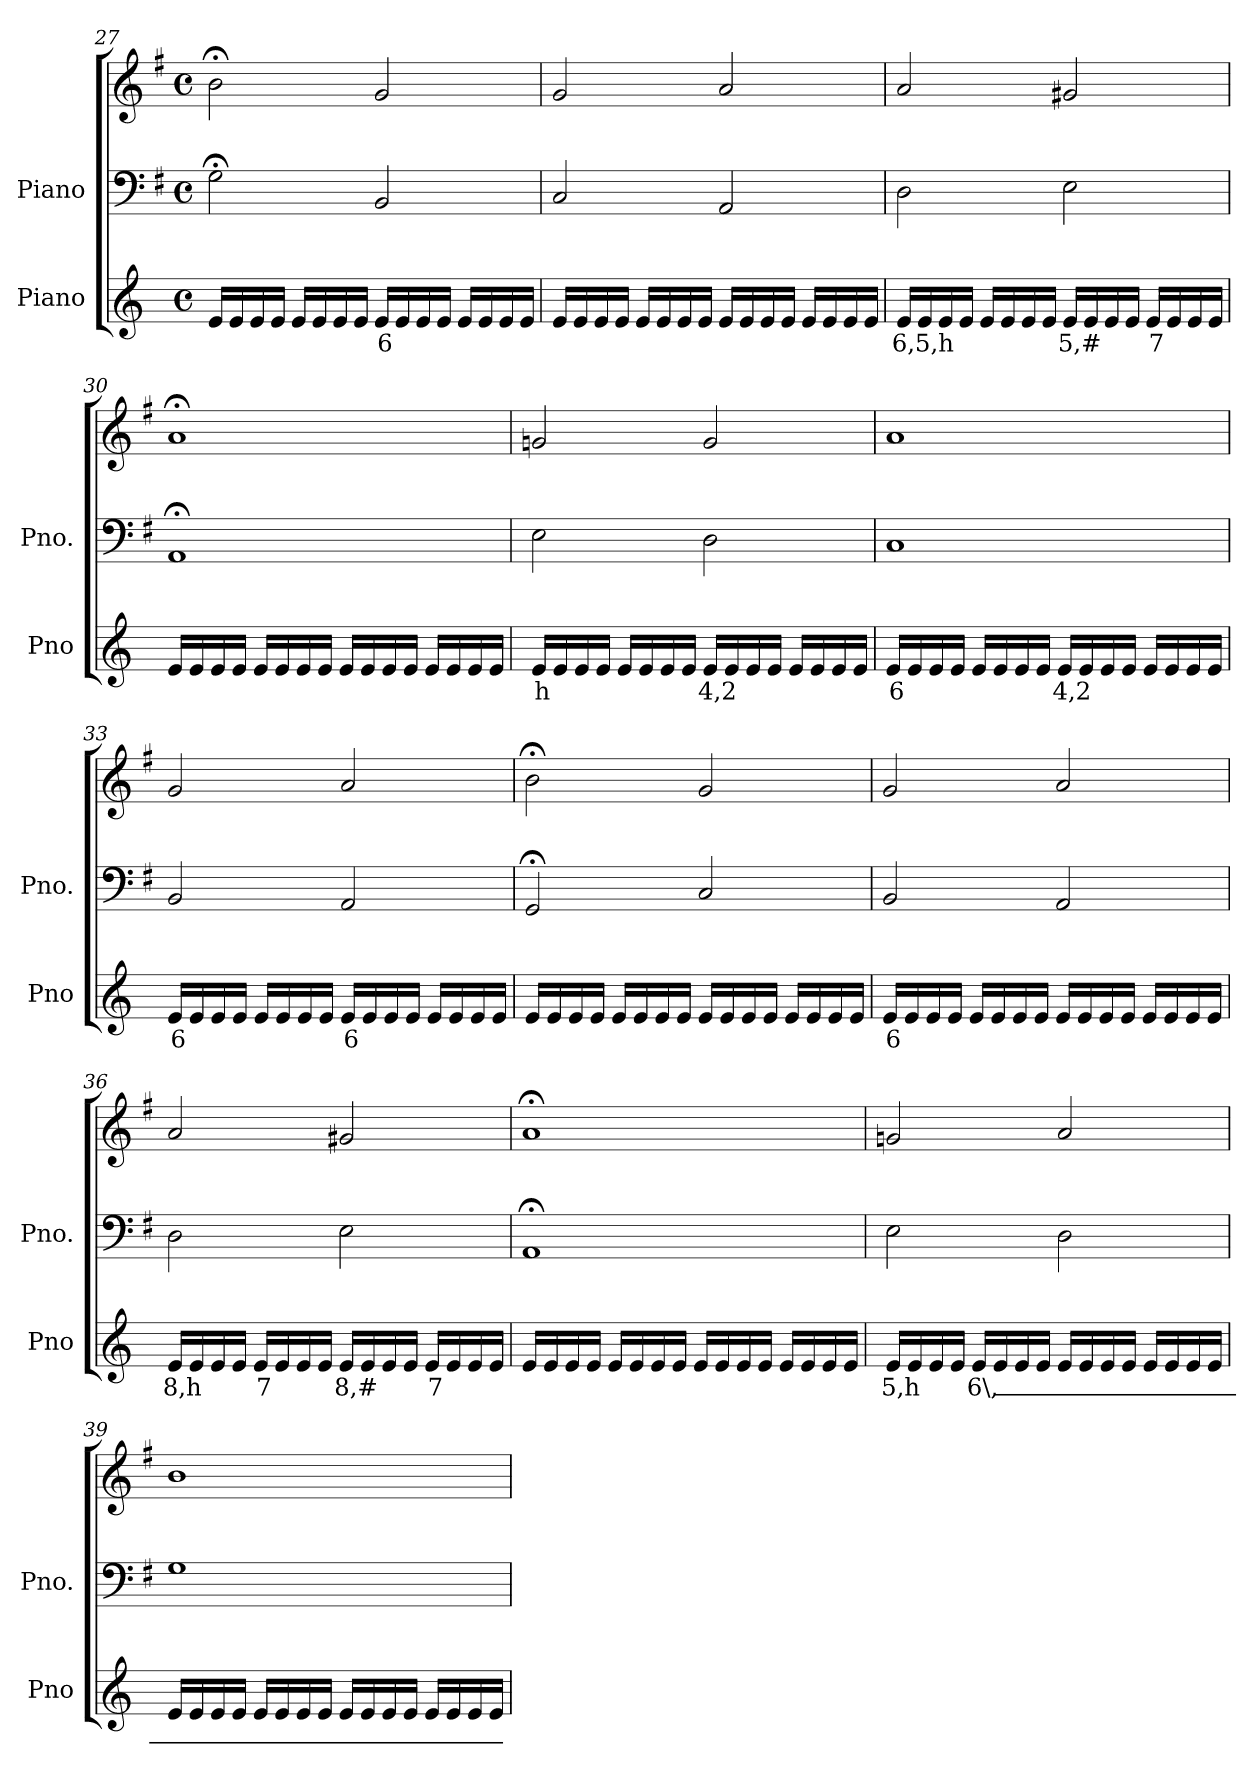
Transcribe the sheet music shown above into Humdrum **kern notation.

**kern	**text	**kern	**kern
*part2	*part2	*part1	*part1
*staff3	*staff3	*staff2	*staff1
*I"Piano	*	*I"Piano	*
*I'Pno	*	*I'Pno.	*
*clefG2	*	*clefF4	*clefG2
*k[]	*	*k[f#]	*k[f#]
*M4/4	*	*M4/4	*M4/4
*met(c)	*	*met(c)	*met(c)
=27	=27	=27	=27
16e/LL	.	2G;<\	2b;<\
16e/	.	.	.
16e/	.	.	.
16e/JJ	.	.	.
16e/LL	.	.	.
16e/	.	.	.
16e/	.	.	.
16e/JJ	.	.	.
!	!LO:LY:b	!	!
16e/LL	6	2BB/	2g/
16e/	.	.	.
16e/	.	.	.
16e/JJ	.	.	.
16e/LL	.	.	.
16e/	.	.	.
16e/	.	.	.
16e/JJ	.	.	.
=28	=28	=28	=28
16e/LL	.	2C/	2g/
16e/	.	.	.
16e/	.	.	.
16e/JJ	.	.	.
16e/LL	.	.	.
16e/	.	.	.
16e/	.	.	.
16e/JJ	.	.	.
16e/LL	.	2AA/	2a/
16e/	.	.	.
16e/	.	.	.
16e/JJ	.	.	.
16e/LL	.	.	.
16e/	.	.	.
16e/	.	.	.
16e/JJ	.	.	.
=29	=29	=29	=29
!	!LO:LY:b	!	!
16e/LL	6,5,h	2D\	2a/
16e/	.	.	.
16e/	.	.	.
16e/JJ	.	.	.
16e/LL	.	.	.
16e/	.	.	.
16e/	.	.	.
16e/JJ	.	.	.
!	!LO:LY:b	!	!
16e/LL	5,#	2E\	2g#X/
16e/	.	.	.
16e/	.	.	.
16e/JJ	.	.	.
!	!LO:LY:b	!	!
16e/LL	7	.	.
16e/	.	.	.
16e/	.	.	.
16e/JJ	.	.	.
=30	=30	=30	=30
16e/LL	.	1AA;<	1a;<
16e/	.	.	.
16e/	.	.	.
16e/JJ	.	.	.
16e/LL	.	.	.
16e/	.	.	.
16e/	.	.	.
16e/JJ	.	.	.
16e/LL	.	.	.
16e/	.	.	.
16e/	.	.	.
16e/JJ	.	.	.
16e/LL	.	.	.
16e/	.	.	.
16e/	.	.	.
16e/JJ	.	.	.
=31	=31	=31	=31
!	!LO:LY:b	!	!
16e/LL	h	2E\	2gn/
16e/	.	.	.
16e/	.	.	.
16e/JJ	.	.	.
16e/LL	.	.	.
16e/	.	.	.
16e/	.	.	.
16e/JJ	.	.	.
!	!LO:LY:b	!	!
16e/LL	4,2	2D\	2g/
16e/	.	.	.
16e/	.	.	.
16e/JJ	.	.	.
16e/LL	.	.	.
16e/	.	.	.
16e/	.	.	.
16e/JJ	.	.	.
=32	=32	=32	=32
!	!LO:LY:b	!	!
16e/LL	6	1C	1a
16e/	.	.	.
16e/	.	.	.
16e/JJ	.	.	.
16e/LL	.	.	.
16e/	.	.	.
16e/	.	.	.
16e/JJ	.	.	.
!	!LO:LY:b	!	!
16e/LL	4,2	.	.
16e/	.	.	.
16e/	.	.	.
16e/JJ	.	.	.
16e/LL	.	.	.
16e/	.	.	.
16e/	.	.	.
16e/JJ	.	.	.
=33	=33	=33	=33
!	!LO:LY:b	!	!
16e/LL	6	2BB/	2g/
16e/	.	.	.
16e/	.	.	.
16e/JJ	.	.	.
16e/LL	.	.	.
16e/	.	.	.
16e/	.	.	.
16e/JJ	.	.	.
!	!LO:LY:b	!	!
16e/LL	6	2AA/	2a/
16e/	.	.	.
16e/	.	.	.
16e/JJ	.	.	.
16e/LL	.	.	.
16e/	.	.	.
16e/	.	.	.
16e/JJ	.	.	.
=34	=34	=34	=34
16e/LL	.	2GG;</	2b;<\
16e/	.	.	.
16e/	.	.	.
16e/JJ	.	.	.
16e/LL	.	.	.
16e/	.	.	.
16e/	.	.	.
16e/JJ	.	.	.
16e/LL	.	2C/	2g/
16e/	.	.	.
16e/	.	.	.
16e/JJ	.	.	.
16e/LL	.	.	.
16e/	.	.	.
16e/	.	.	.
16e/JJ	.	.	.
=35	=35	=35	=35
!	!LO:LY:b	!	!
16e/LL	6	2BB/	2g/
16e/	.	.	.
16e/	.	.	.
16e/JJ	.	.	.
16e/LL	.	.	.
16e/	.	.	.
16e/	.	.	.
16e/JJ	.	.	.
16e/LL	.	2AA/	2a/
16e/	.	.	.
16e/	.	.	.
16e/JJ	.	.	.
16e/LL	.	.	.
16e/	.	.	.
16e/	.	.	.
16e/JJ	.	.	.
=36	=36	=36	=36
!	!LO:LY:b	!	!
16e/LL	8,h	2D\	2a/
16e/	.	.	.
16e/	.	.	.
16e/JJ	.	.	.
!	!LO:LY:b	!	!
16e/LL	7	.	.
16e/	.	.	.
16e/	.	.	.
16e/JJ	.	.	.
!	!LO:LY:b	!	!
16e/LL	8,#	2E\	2g#X/
16e/	.	.	.
16e/	.	.	.
16e/JJ	.	.	.
!	!LO:LY:b	!	!
16e/LL	7	.	.
16e/	.	.	.
16e/	.	.	.
16e/JJ	.	.	.
=37	=37	=37	=37
16e/LL	.	1AA;<	1a;<
16e/	.	.	.
16e/	.	.	.
16e/JJ	.	.	.
16e/LL	.	.	.
16e/	.	.	.
16e/	.	.	.
16e/JJ	.	.	.
16e/LL	.	.	.
16e/	.	.	.
16e/	.	.	.
16e/JJ	.	.	.
16e/LL	.	.	.
16e/	.	.	.
16e/	.	.	.
16e/JJ	.	.	.
=38	=38	=38	=38
!	!LO:LY:b	!	!
16e/LL	5,h	2E\	2gn/
16e/	.	.	.
16e/	.	.	.
16e/JJ	.	.	.
!	!LO:LY:b	!	!
16e/LL	6\,_	.	.
16e/	.	.	.
16e/	.	.	.
16e/JJ	.	.	.
16e/LL	.	2D\	2a/
16e/	.	.	.
16e/	.	.	.
16e/JJ	.	.	.
16e/LL	.	.	.
16e/	.	.	.
16e/	.	.	.
16e/JJ	.	.	.
=39	=39	=39	=39
16e/LL	.	1G	1b
16e/	.	.	.
16e/	.	.	.
16e/JJ	.	.	.
16e/LL	.	.	.
16e/	.	.	.
16e/	.	.	.
16e/JJ	.	.	.
16e/LL	.	.	.
16e/	.	.	.
16e/	.	.	.
16e/JJ	.	.	.
16e/LL	.	.	.
16e/	.	.	.
16e/	.	.	.
16e/JJ	.	.	.
=	=	=	=
*-	*-	*-	*-
